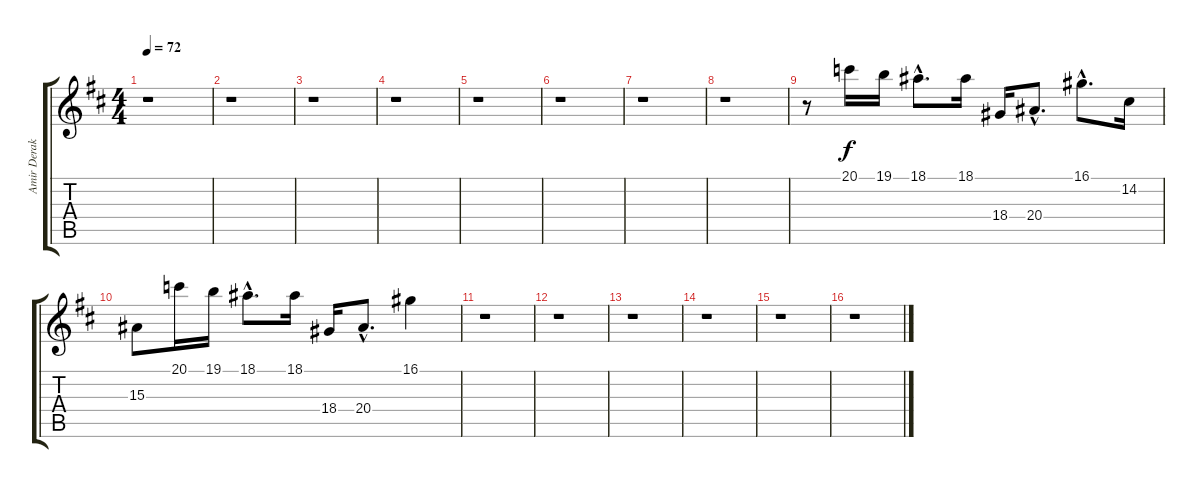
\track ("Amir Derakh (6-String Gtr. Synth 2)" "Amir Derak") {instrument lead1square}
\staff {score tabs}
\tuning (E4 B3 G3 D3 A2 E2) {hide}
\ts (4 4)
\tempo 72
\clef g2
\ks d
r.1{dy f} |
r.1 |
r.1 |
r.1 |
r.1 |
r.1 |
r.1 |
r.1 |
r.8 20.1.16 19.1.16 18.1{hac}.8{d} 18.1.16 18.4.16 20.4{hac}.8{d} 16.1{hac}.8{d} 14.2.16 |
15.3.8 20.1.16 19.1.16 18.1{hac}.8{d} 18.1.16 18.4.16 20.4{hac}.8{d} 16.1.4 |
r.1 |
r.1 |
r.1 |
r.1 |
r.1 |
r.1
